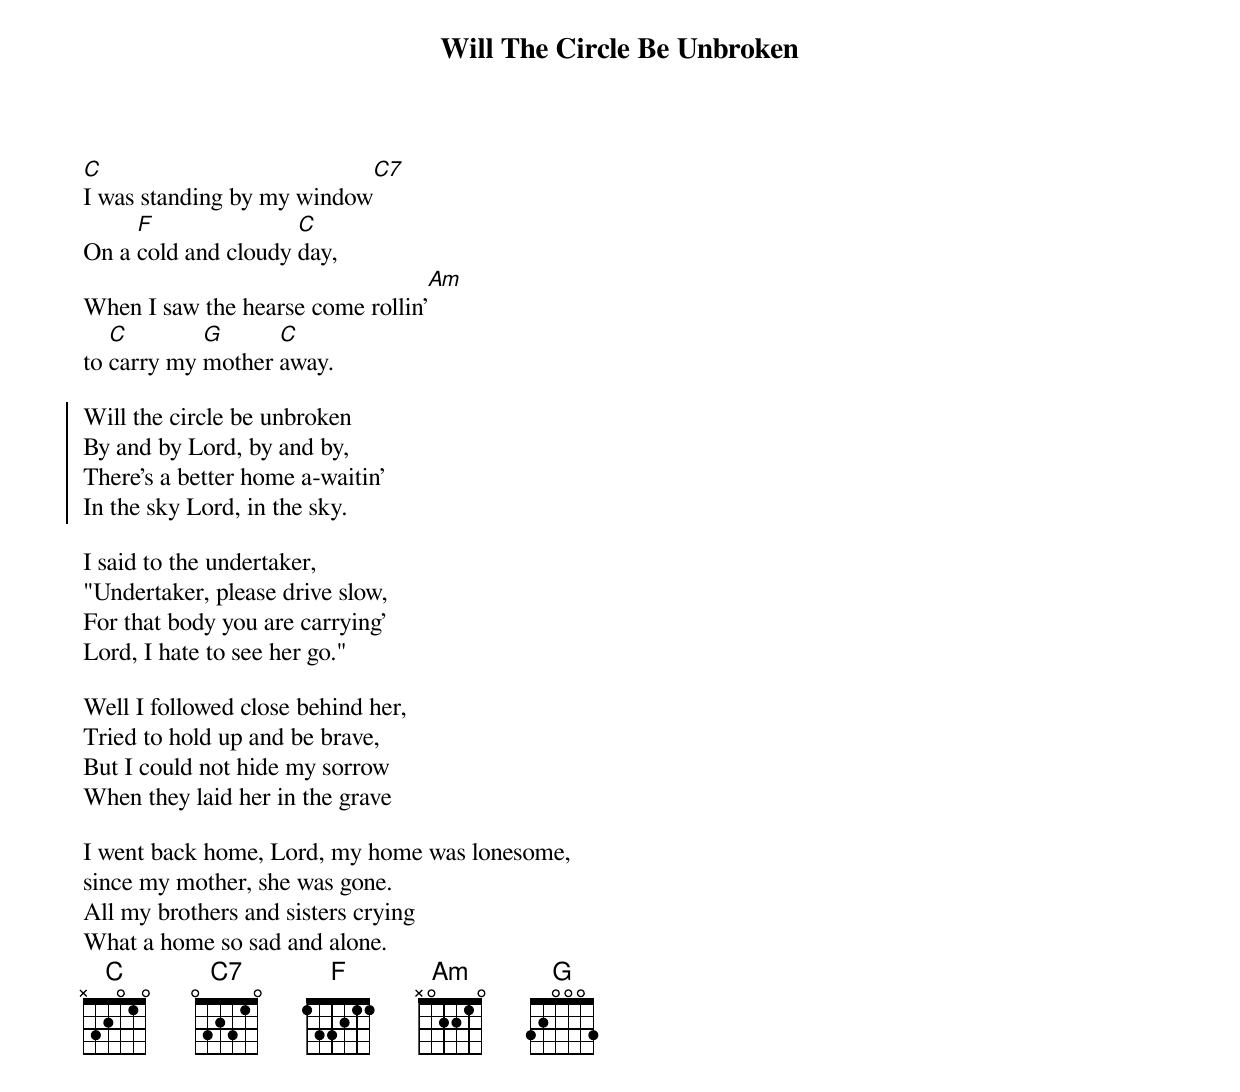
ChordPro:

{title: Will The Circle Be Unbroken}

[C]I was standing by my window[C7]
On a [F]cold and cloudy [C]day,
When I saw the hearse come rollin'[Am]
to [C]carry my [G]mother [C]away.

{start_of_chorus}
Will the circle be unbroken
By and by Lord, by and by,
There's a better home a-waitin'
In the sky Lord, in the sky.
{end_of_chorus}

I said to the undertaker,
"Undertaker, please drive slow,
For that body you are carrying'
Lord, I hate to see her go."

Well I followed close behind her,
Tried to hold up and be brave,
But I could not hide my sorrow
When they laid her in the grave

I went back home, Lord, my home was lonesome,
since my mother, she was gone.
All my brothers and sisters crying
What a home so sad and alone.
